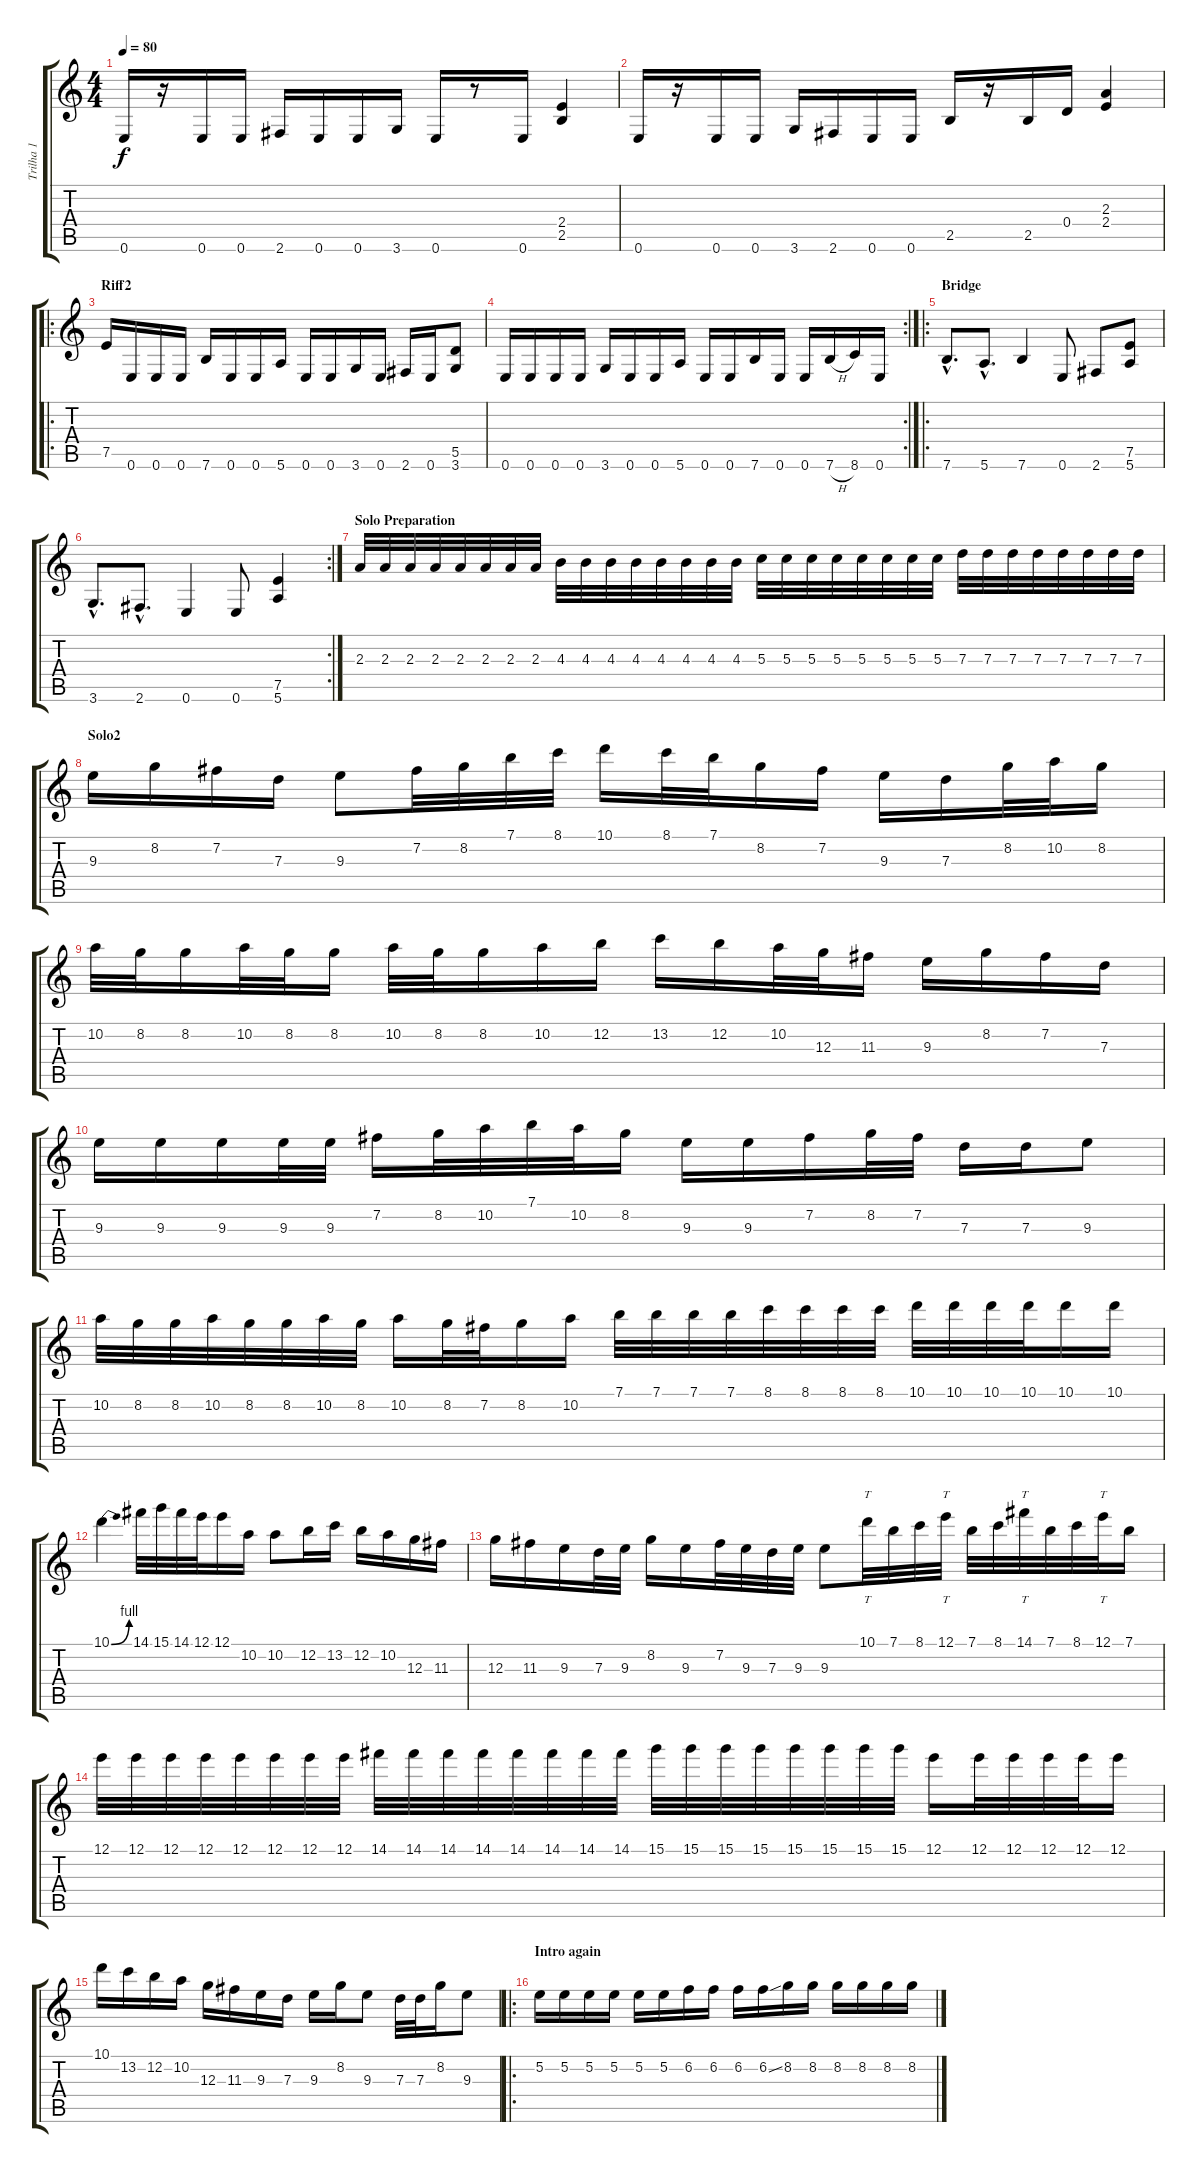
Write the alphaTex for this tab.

\track ("Trilha 1" "Trilha 1") {instrument distortionguitar}
\staff {score tabs}
\tuning (E4 B3 G3 D3 A2 E2) {hide}
\ts (4 4)
\tempo 80
\clef g2
\ks c
0.6.16{dy f} r.16 0.6.16 0.6.16 2.6.16 0.6.16 0.6.16 3.6.16 0.6.16 r.8 0.6.16 (2.4 2.5).4 |
0.6.16 r.16 0.6.16 0.6.16 3.6.16 2.6.16 0.6.16 0.6.16 2.5.16 r.16 2.5.16 0.4.16 (2.3 2.4).4 |
\ro
\section ("" "Riff2")
7.5.16 0.6.16 0.6.16 0.6.16 7.6.16 0.6.16 0.6.16 5.6.16 0.6.16 0.6.16 3.6.16 0.6.16 2.6.16 0.6.16 (5.5 3.6).8 |
\rc 2
0.6.16 0.6.16 0.6.16 0.6.16 3.6.16 0.6.16 0.6.16 5.6.16 0.6.16 0.6.16 7.6.16 0.6.16 0.6.16 7.6{h}.16 8.6.16 0.6.16 |
\ro
\section ("" "Bridge")
7.6{hac}.8{d} 5.6{hac}.8{d} 7.6.4 0.6.8 2.6.8 (7.5 5.6).8 |
\rc 2
3.6{hac}.8{d} 2.6{hac}.8{d} 0.6.4 0.6.8 (7.5 5.6).4 |
\section ("" "Solo Preparation")
2.3.32 2.3.32 2.3.32 2.3.32 2.3.32 2.3.32 2.3.32 2.3.32 4.3.32 4.3.32 4.3.32 4.3.32 4.3.32 4.3.32 4.3.32 4.3.32 5.3.32 5.3.32 5.3.32 5.3.32 5.3.32 5.3.32 5.3.32 5.3.32 7.3.32 7.3.32 7.3.32 7.3.32 7.3.32 7.3.32 7.3.32 7.3.32 |
\section ("" "Solo2")
9.3.16 8.2.16 7.2.16 7.3.16 9.3.8 7.2.32 8.2.32 7.1.32 8.1.32 10.1.16 8.1.32 7.1.32 8.2.16 7.2.16 9.3.16 7.3.16 8.2.32 10.2.32 8.2.16 |
10.2.32 8.2.32 8.2.16 10.2.32 8.2.32 8.2.16 10.2.32 8.2.32 8.2.16 10.2.16 12.2.16 13.2.16 12.2.16 10.2.32 12.3.32 11.3.16 9.3.16 8.2.16 7.2.16 7.3.16 |
9.3.16 9.3.16 9.3.16 9.3.32 9.3.32 7.2.16 8.2.32 10.2.32 7.1.32 10.2.32 8.2.16 9.3.16 9.3.16 7.2.16 8.2.32 7.2.32 7.3.16 7.3.16 9.3.8 |
10.2.32 8.2.32 8.2.32 10.2.32 8.2.32 8.2.32 10.2.32 8.2.32 10.2.16 8.2.32 7.2.32 8.2.16 10.2.16 7.1.32 7.1.32 7.1.32 7.1.32 8.1.32 8.1.32 8.1.32 8.1.32 10.1.32 10.1.32 10.1.32 10.1.32 10.1.16 10.1.16 |
10.1{be (bend 0 0 60 4)}.4 14.1.32 15.1.32 14.1.32 12.1.32 12.1.16 10.2.16 10.2.8 12.2.16 13.2.16 12.2.16 10.2.16 12.3.16 11.3.16 |
12.3.16 11.3.16 9.3.16 7.3.32 9.3.32 8.2.16 9.3.16 7.2.32 9.3.32 7.3.32 9.3.32 9.3.8 10.1.32{tt} 7.1.32 8.1.32 12.1.32{tt} 7.1.32 8.1.32 14.1.32{tt} 7.1.32 8.1.32 12.1.32{tt} 7.1.16 |
12.1.32 12.1.32 12.1.32 12.1.32 12.1.32 12.1.32 12.1.32 12.1.32 14.1.32 14.1.32 14.1.32 14.1.32 14.1.32 14.1.32 14.1.32 14.1.32 15.1.32 15.1.32 15.1.32 15.1.32 15.1.32 15.1.32 15.1.32 15.1.32 12.1.16 12.1.32 12.1.32 12.1.32 12.1.32 12.1.16 |
10.1.16 13.2.16 12.2.16 10.2.16 12.3.16 11.3.16 9.3.16 7.3.16 9.3.16 8.2.16 9.3.8 7.3.32 7.3.32 8.2.16 9.3.8 |
\ro
\section ("" "Intro again")
5.2.16 5.2.16 5.2.16 5.2.16 5.2.16 5.2.16 6.2.16 6.2.16 6.2.16 6.2{ss}.16 8.2.16 8.2.16 8.2.16 8.2.16 8.2.16 8.2.16
